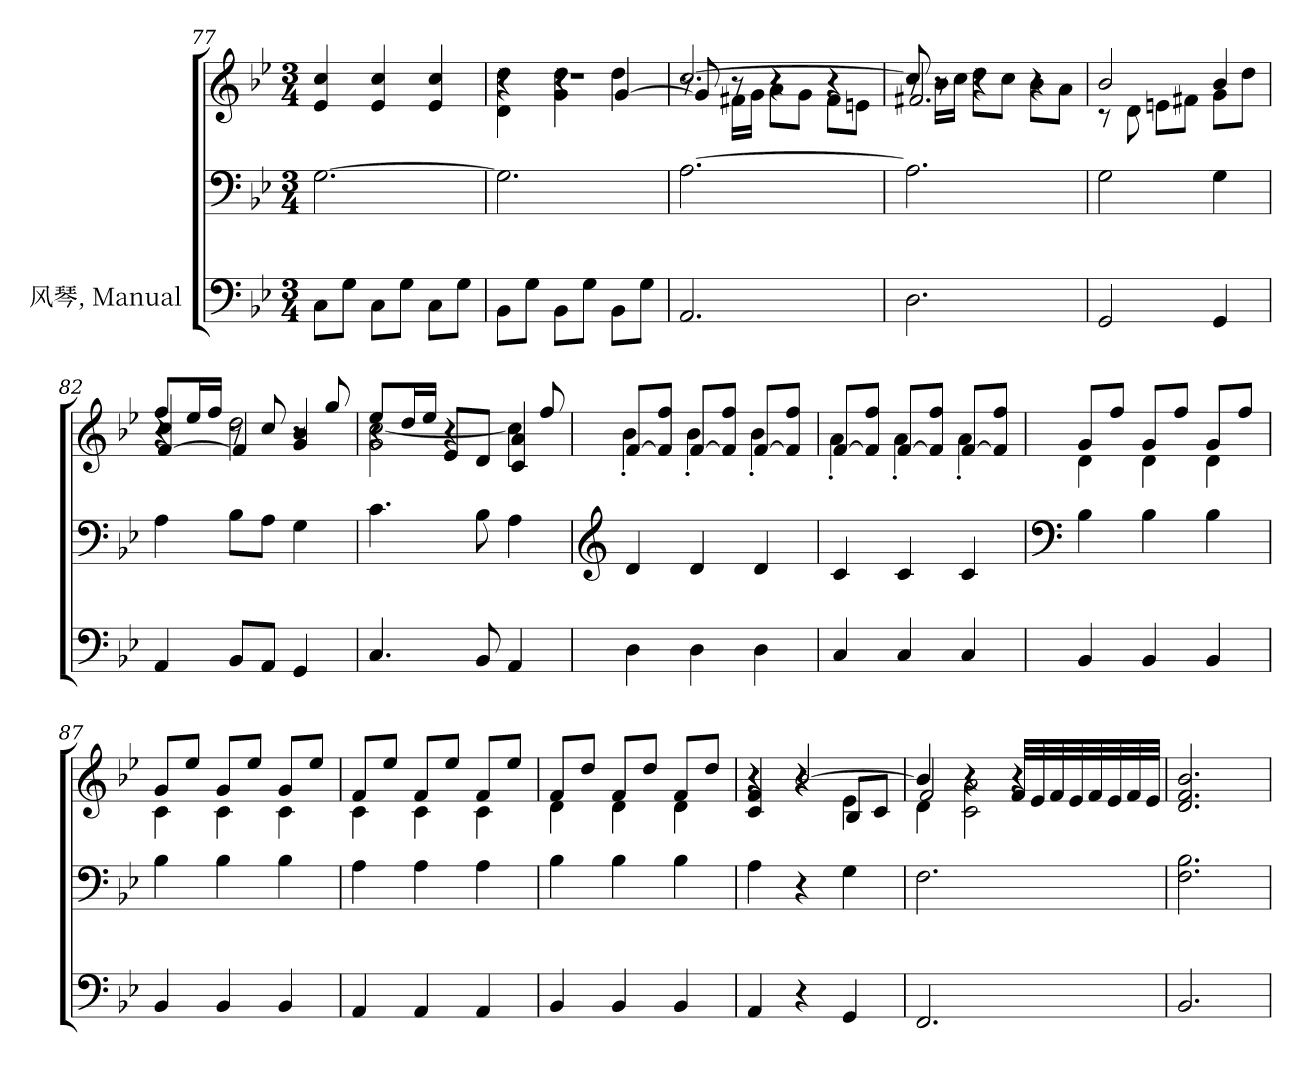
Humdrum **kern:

**kern	**kern	**kern
*part1	*part1	*part1
*staff3	*staff2	*staff1
*I"风琴, Manual	*	*
!!LO:LB:g=z
*clefF4	*clefF4	*clefG2
*k[b-e-]	*k[b-e-]	*k[b-e-]
*M3/4	*M3/4	*M3/4
=77	=77	=77
8C\L	[2.G\	4e-/ 4cc/
8G\J	.	.
8C\L	.	4e-/ 4cc/
8G\J	.	.
8C\L	.	4e-/ 4cc/
8G\J	.	.
=78	=78	=78
*	*	*^
*	*	*	*^
8BB-\L	2.G\]	2.r	4d\ 4dd\	4r
8G\J	.	.	.	.
8BB-\L	.	.	4g\ 4dd\	4r
8G\J	.	.	.	.
8BB-\L	.	.	4dd\	[4g/
8G\J	.	.	.	.
=79	=79	=79	=79	=79
2.AA/	[2.A\	[2.cc/	8r	8g/]
.	.	.	16f#X\LL	8r
.	.	.	16g\JJ	.
.	.	.	8a\L	4r
.	.	.	8g\J	.
.	.	.	8f#\L	4r
.	.	.	8en\J	.
=80	=80	=80	=80	=80
2.D\	2.A\]	8cc/]	8r	2.f#X/
.	.	8r	16b-\LL	.
.	.	.	16cc\JJ	.
.	.	4r	8dd\L	.
.	.	.	8cc\J	.
.	.	4r	8b-\L	.
.	.	.	8a\J	.
*	*	*	*v	*v
=81	=81	=81	=81
2GG/	2G\	2b-/	8r
.	.	.	8d\
.	.	.	8en\L
.	.	.	8f#X\J
4GG/	4G\	4b-/	8g\L
.	.	.	8dd\J
!!LO:LB:g=z
=82	=82	=82	=82
*	*	*	*^
4AA/	4A\	8ff/L	4r	[4f/ 4cc/
.	.	16ee-/L	.	.
.	.	16ff/JJ	.	.
8BB-/L	8B-\L	8r	2dd\	4f/]
8AA/J	8A\J	8cc/	.	.
4GG/	4G\	8r	.	4g/ 4b-/
.	.	8gg/	.	.
=83	=83	=83	=83	=83
4.C/	4.c\	8ee-/L	2g\ [2cc\	4r
.	.	16dd/L	.	.
.	.	16ee-/JJ	.	.
.	.	8e-/L	.	4r
8BB-/	8B-\	8d/J	.	.
4AA/	4A\	8r	4cc\]	4c/ 4a/
.	.	8ff/	.	.
*	*	*v	*v	*v
=84	=84	=84
*	*clefG2	*
*	*	*^
4D\	4d/	[8f/L	4b-'\
.	.	8f/] 8ff/J	.
4D\	4d/	[8f/L	4b-'\
.	.	8f/] 8ff/J	.
4D\	4d/	[8f/L	4b-'\
.	.	8f/] 8ff/J	.
=85	=85	=85	=85
4C/	4c/	[8f/L	4a'\
.	.	8f/] 8ff/J	.
4C/	4c/	[8f/L	4a'\
.	.	8f/] 8ff/J	.
4C/	4c/	[8f/L	4a'\
.	.	8f/] 8ff/J	.
!!LO:LB:g=z	!!
=86	=86	=86	=86
*	*clefF4	*	*
4BB-/	4B-\	8g/L	4d\
.	.	8ff/J	.
4BB-/	4B-\	8g/L	4d\
.	.	8ff/J	.
4BB-/	4B-\	8g/L	4d\
.	.	8ff/J	.
=87	=87	=87	=87
4BB-/	4B-\	8g/L	4c\
.	.	8ee-/J	.
4BB-/	4B-\	8g/L	4c\
.	.	8ee-/J	.
4BB-/	4B-\	8g/L	4c\
.	.	8ee-/J	.
=88	=88	=88	=88
4AA/	4A\	8f/L	4c\
.	.	8ee-/J	.
4AA/	4A\	8f/L	4c\
.	.	8ee-/J	.
4AA/	4A\	8f/L	4c\
.	.	8ee-/J	.
=89	=89	=89	=89
4BB-/	4B-\	8f/L	4d\
.	.	8dd/J	.
4BB-/	4B-\	8f/L	4d\
.	.	8dd/J	.
4BB-/	4B-\	8f/L	4d\
.	.	8dd/J	.
*	*	*v	*v
=90	=90	=90
*	*	*MM75
*	*	*^
*	*	*	*^
4AA/	4A\	4r	4r	4c/ 4f/
4r	4r	[2b-/	4r	4r
4GG/	4G\	.	4e-\	8B-/L
.	.	.	.	8c/J
=91	=91	=91	=91	=91
*	*	*MM70	*	*
2.FF/	2.F\	4b-/]	4d\	2f/
.	.	4r	2c\ 2a\	.
.	.	4r	.	32f/LLL
.	.	.	.	32e-/
.	.	.	.	32f/
.	.	.	.	32e-/
.	.	.	.	32f/
.	.	.	.	32e-/
.	.	.	.	32f/
.	.	.	.	32e-/JJJ
*	*	*v	*v	*v
!!LO:PB:g=z
=92	=92	=92
*	*	*MM50
2.BB-/	2.F\ 2.B-\	2.d/ 2.f/ 2.b-/
=	=	=
*-	*-	*-
